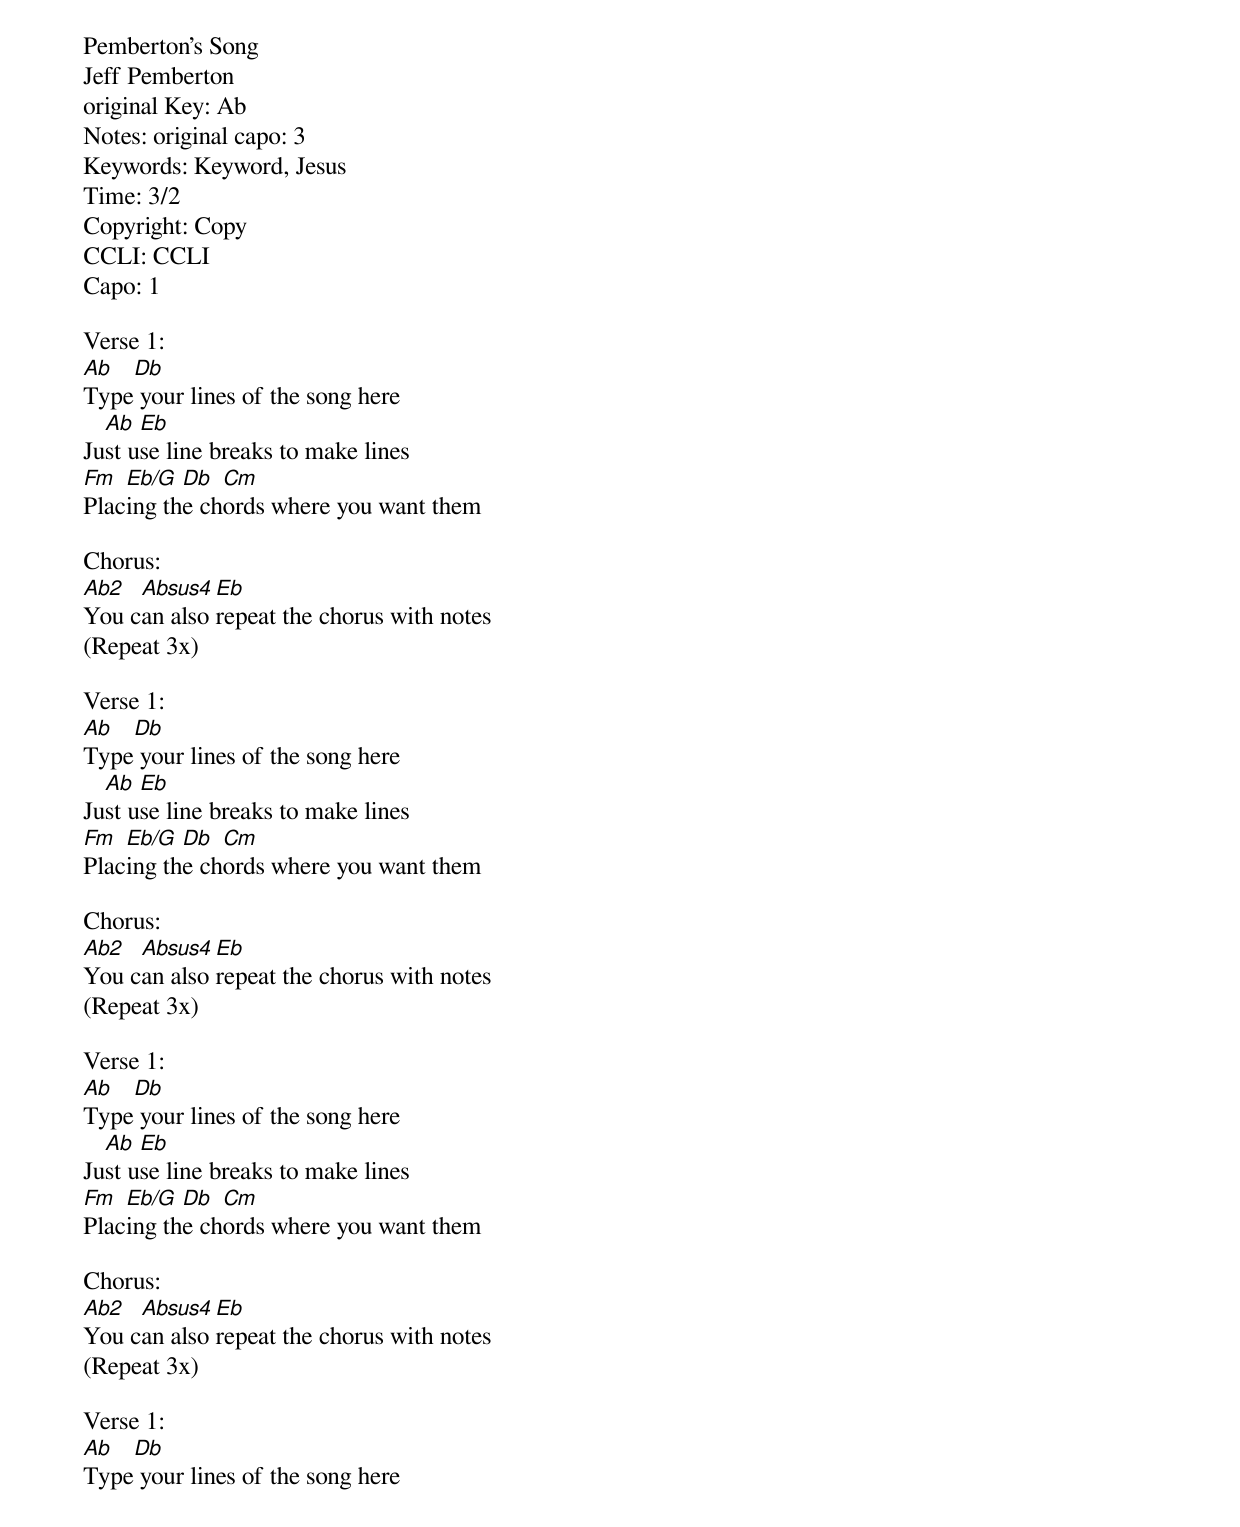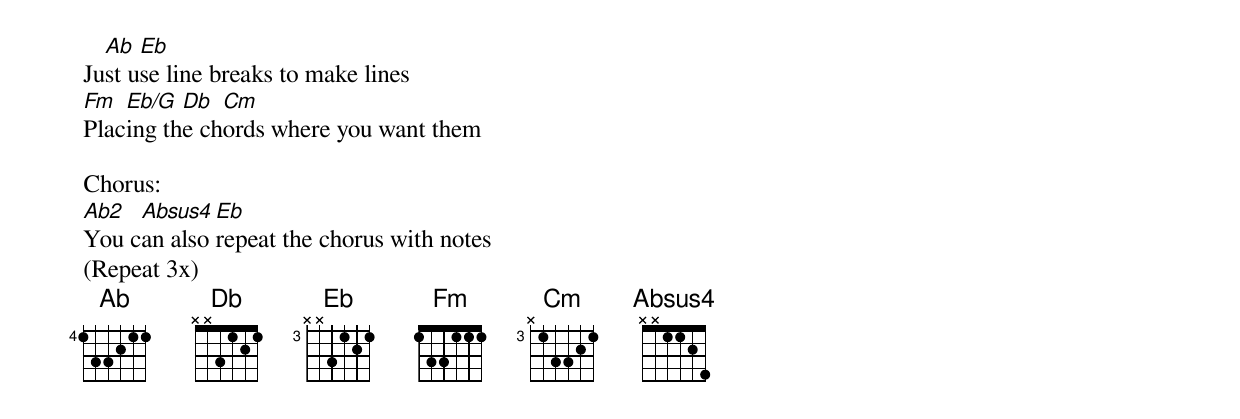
Pemberton's Song
Jeff Pemberton
original Key: Ab
Notes: original capo: 3
Keywords: Keyword, Jesus
Time: 3/2
Copyright: Copy
CCLI: CCLI
Capo: 1

Verse 1:
[Ab]Type[Db] your lines of the song here
Ju[Ab]st u[Eb]se line breaks to make lines
[Fm]Plac[Eb/G]ing th[Db]e ch[Cm]ords where you want them

Chorus:
[Ab2]You c[Absus4]an also [Eb]repeat the chorus with notes
(Repeat 3x)

Verse 1:
[Ab]Type[Db] your lines of the song here
Ju[Ab]st u[Eb]se line breaks to make lines
[Fm]Plac[Eb/G]ing th[Db]e ch[Cm]ords where you want them

Chorus:
[Ab2]You c[Absus4]an also [Eb]repeat the chorus with notes
(Repeat 3x)

Verse 1:
[Ab]Type[Db] your lines of the song here
Ju[Ab]st u[Eb]se line breaks to make lines
[Fm]Plac[Eb/G]ing th[Db]e ch[Cm]ords where you want them

Chorus:
[Ab2]You c[Absus4]an also [Eb]repeat the chorus with notes
(Repeat 3x)

Verse 1:
[Ab]Type[Db] your lines of the song here
Ju[Ab]st u[Eb]se line breaks to make lines
[Fm]Plac[Eb/G]ing th[Db]e ch[Cm]ords where you want them

Chorus:
[Ab2]You c[Absus4]an also [Eb]repeat the chorus with notes
(Repeat 3x)
